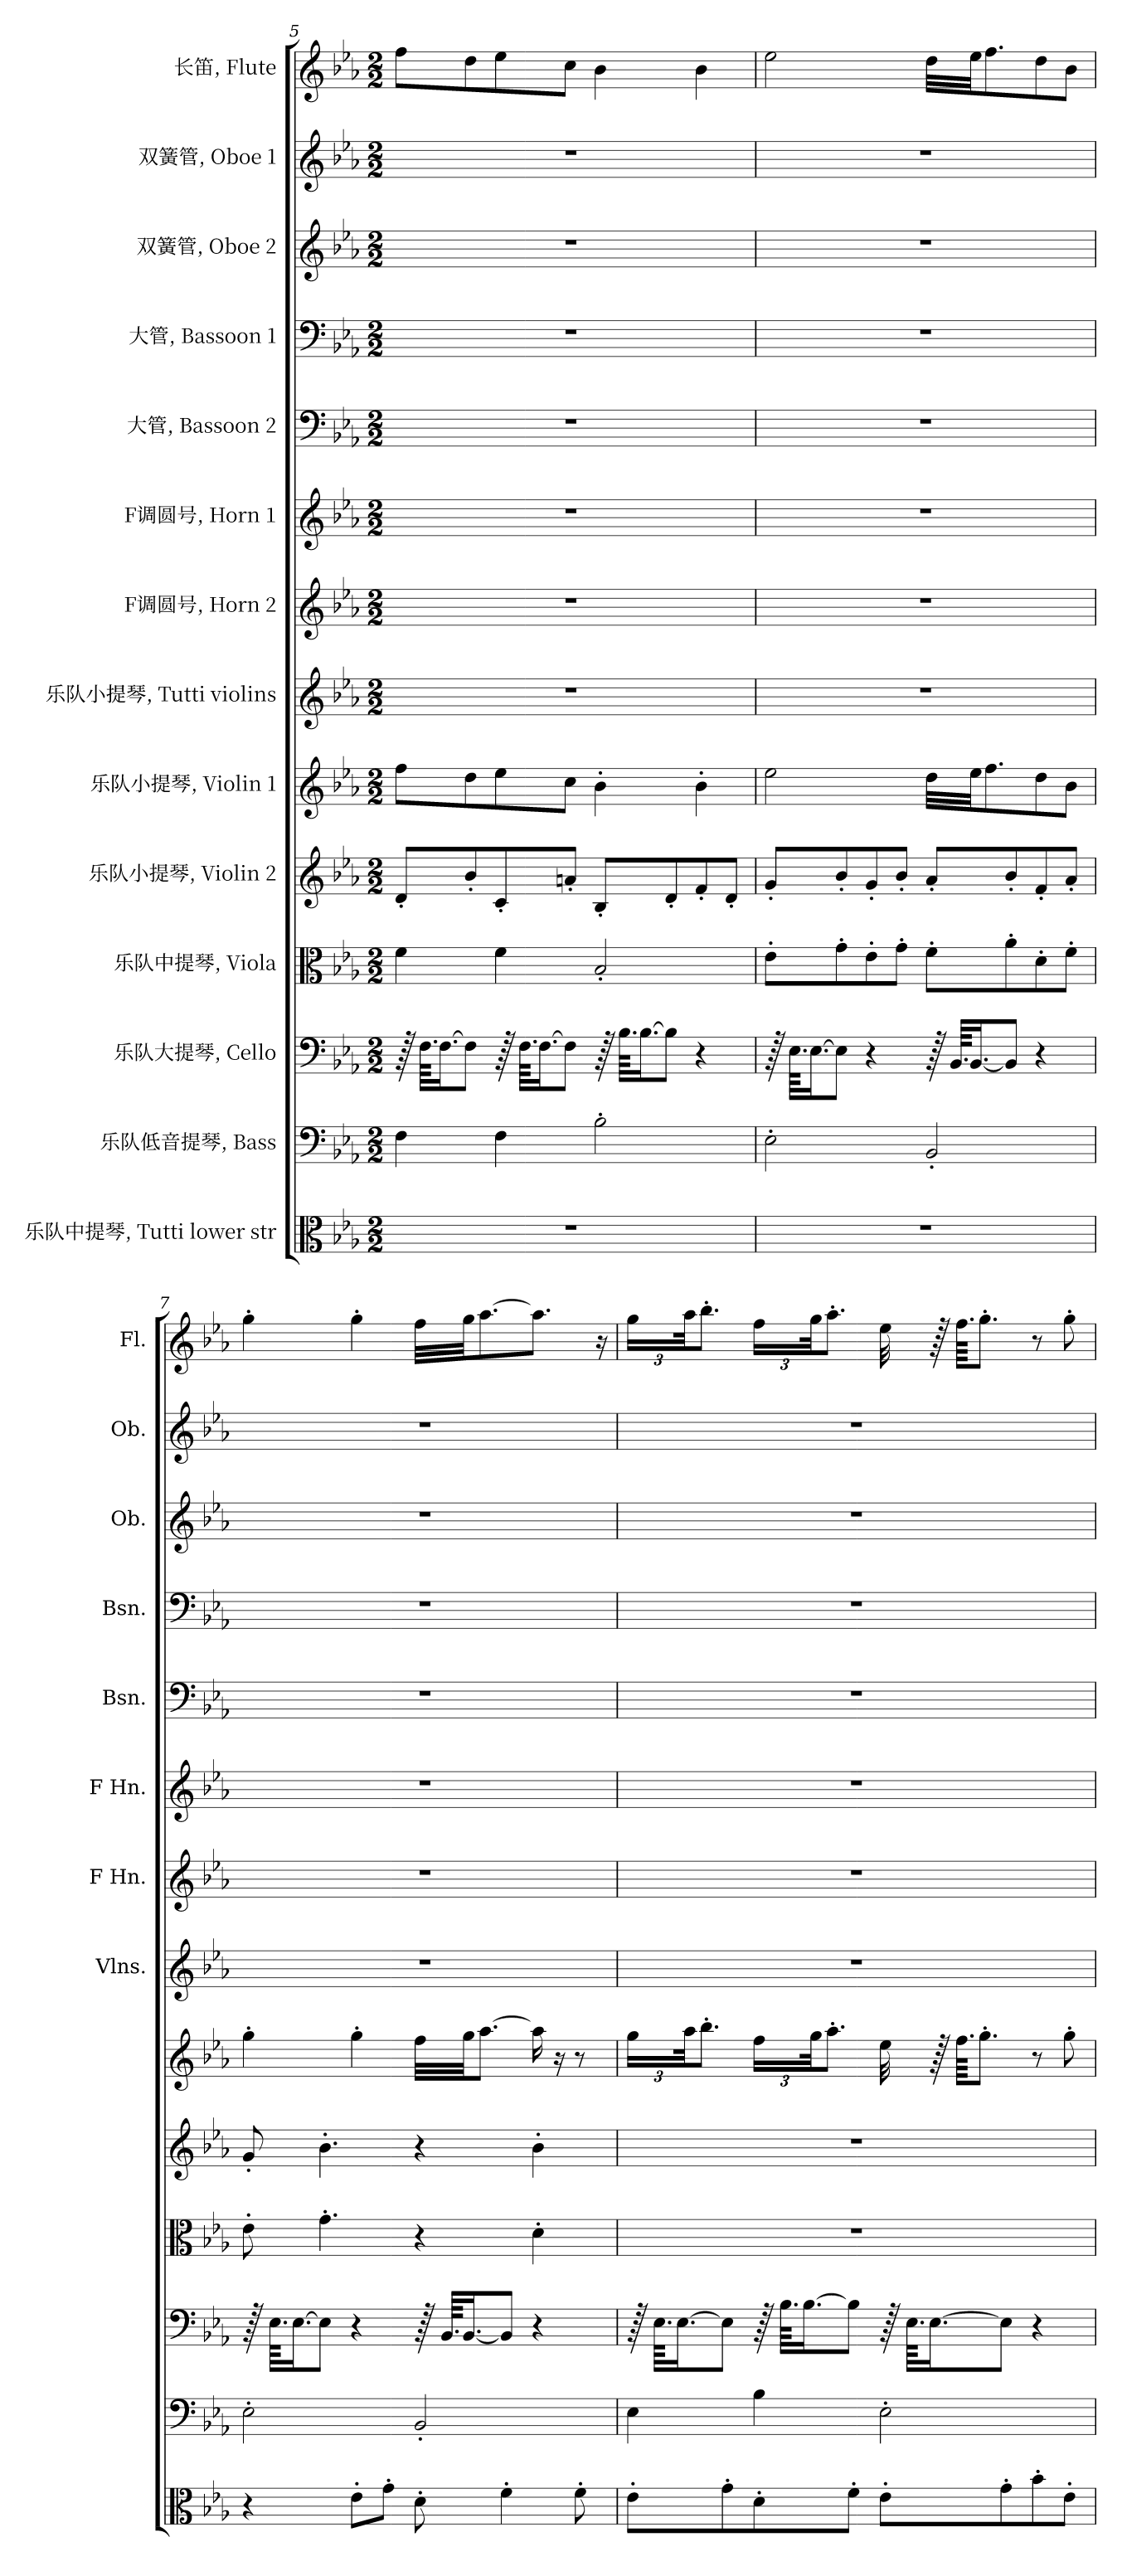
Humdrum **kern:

**kern	**kern	**kern	**kern	**kern	**kern	**kern	**kern	**kern	**kern	**kern	**kern	**kern	**kern
*part14	*part13	*part12	*part11	*part10	*part9	*part8	*part7	*part6	*part5	*part4	*part3	*part2	*part1
*staff14	*staff13	*staff12	*staff11	*staff10	*staff9	*staff8	*staff7	*staff6	*staff5	*staff4	*staff3	*staff2	*staff1
*I"乐队中提琴, Tutti lower str	*I"乐队低音提琴, Bass	*I"乐队大提琴, Cello	*I"乐队中提琴, Viola	*I"乐队小提琴, Violin 2	*I"乐队小提琴, Violin 1	*I"乐队小提琴, Tutti violins	*I"F调圆号, Horn 2	*I"F调圆号, Horn 1	*I"大管, Bassoon 2	*I"大管, Bassoon 1	*I"双簧管, Oboe 2	*I"双簧管, Oboe 1	*I"长笛, Flute
*	*	*	*	*	*	*I'Vlns.	*I'F Hn.	*I'F Hn.	*I'Bsn.	*I'Bsn.	*I'Ob.	*I'Ob.	*I'Fl.
!!LO:PB:g=z
*clefC3	*clefF4	*clefF4	*clefC3	*clefG2	*clefG2	*clefG2	*clefG2	*clefG2	*clefF4	*clefF4	*clefG2	*clefG2	*clefG2
*	*ITrd7c12	*	*	*	*	*	*ITrd4c7	*ITrd4c7	*	*	*	*	*
*k[b-e-a-]	*k[b-e-a-]	*k[b-e-a-]	*k[b-e-a-]	*k[b-e-a-]	*k[b-e-a-]	*k[b-e-a-]	*k[b-e-a-d-]	*k[b-e-a-d-]	*k[b-e-a-]	*k[b-e-a-]	*k[b-e-a-]	*k[b-e-a-]	*k[b-e-a-]
*M2/2	*M2/2	*M2/2	*M2/2	*M2/2	*M2/2	*M2/2	*M2/2	*M2/2	*M2/2	*M2/2	*M2/2	*M2/2	*M2/2
*MM154	*MM154	*MM154	*MM154	*MM154	*MM154	*MM154	*MM154	*MM154	*MM154	*MM154	*MM154	*MM154	*MM154
=5	=5	=5	=5	=5	=5	=5	=5	=5	=5	=5	=5	=5	=5
1r	4FF\	128r	4f\	8d'/L	8ff\L	1r	1r	1r	1r	1r	1r	1r	8ff\L
.	.	64.F\KKLL	.	.	.	.	.	.	.	.	.	.	.
.	.	[16.F\J	.	.	.	.	.	.	.	.	.	.	.
*	*	*	*	*	*	*	*	*	*	*	*	*	*MM158
.	.	8F\J]	.	8b-'/	8dd\	.	.	.	.	.	.	.	8dd\
.	4FF\	128r	4f\	8c'/	8ee-\	.	.	.	.	.	.	.	8ee-\
.	.	64.F\KKLL	.	.	.	.	.	.	.	.	.	.	.
.	.	[16.F\J	.	.	.	.	.	.	.	.	.	.	.
.	.	8F\J]	.	8an'/J	8cc\J	.	.	.	.	.	.	.	8cc\J
*	*	*	*	*	*	*	*	*	*	*	*	*	*MM156
.	2BB-'\	128r	2B-'/	8B-'/L	4b-'\	.	.	.	.	.	.	.	4b-\
.	.	64.B-\KKLL	.	.	.	.	.	.	.	.	.	.	.
.	.	[16.B-\J	.	.	.	.	.	.	.	.	.	.	.
.	.	8B-\J]	.	8d'/	.	.	.	.	.	.	.	.	.
.	.	4r	.	8f'/	4b-'\	.	.	.	.	.	.	.	4b-\
.	.	.	.	8d'/J	.	.	.	.	.	.	.	.	.
=6	=6	=6	=6	=6	=6	=6	=6	=6	=6	=6	=6	=6	=6
*	*	*	*	*	*	*	*	*	*	*	*	*	*MM163
1r	2EE-'\	128r	8e-'\L	8g'/L	2ee-\	1r	1r	1r	1r	1r	1r	1r	2ee-\
.	.	64.E-\KKLL	.	.	.	.	.	.	.	.	.	.	.
.	.	[16.E-\J	.	.	.	.	.	.	.	.	.	.	.
.	.	8E-\J]	8g'\	8b-'/	.	.	.	.	.	.	.	.	.
.	.	4r	8e-'\	8g'/	.	.	.	.	.	.	.	.	.
.	.	.	8g'\J	8b-'/J	.	.	.	.	.	.	.	.	.
*	*	*	*	*	*	*	*	*	*	*	*	*	*MM163
.	2BBB-'/	128r	8f'\L	8a-'/L	32dd\LLL	.	.	.	.	.	.	.	32dd\LLL
.	.	64.BB-/KKLL	.	.	.	.	.	.	.	.	.	.	.
.	.	[16.BB-/J	.	.	32ee-\JJ	.	.	.	.	.	.	.	32ee-\JJ
.	.	.	.	.	8.ff\	.	.	.	.	.	.	.	8.ff\
.	.	8BB-/J]	8a-'\	8b-'/	.	.	.	.	.	.	.	.	.
.	.	4r	8d'\	8f'/	8dd\	.	.	.	.	.	.	.	8dd\
.	.	.	8f'\J	8a-'/J	8b-\J	.	.	.	.	.	.	.	8b-\J
!!LO:PB:g=z
=7	=7	=7	=7	=7	=7	=7	=7	=7	=7	=7	=7	=7	=7
*	*	*	*	*	*	*	*	*	*	*	*	*	*MM159
4r	2EE-'\	128r	8e-'\	8g'/	4gg'\	1r	1r	1r	1r	1r	1r	1r	4gg'\
.	.	64.E-\KKLL	.	.	.	.	.	.	.	.	.	.	.
.	.	[16.E-\J	.	.	.	.	.	.	.	.	.	.	.
.	.	8E-\J]	4.g'\	4.b-'\	.	.	.	.	.	.	.	.	.
*	*	*	*	*	*	*	*	*	*	*	*	*	*MM159
8e-'\L	.	4r	.	.	4gg'\	.	.	.	.	.	.	.	4gg'\
8g'\J	.	.	.	.	.	.	.	.	.	.	.	.	.
8d'\	2BBB-'/	128r	4r	4r	32ff\LLL	.	.	.	.	.	.	.	32ff\LLL
.	.	64.BB-/KKLL	.	.	.	.	.	.	.	.	.	.	.
.	.	[16.BB-/J	.	.	32gg\JJ	.	.	.	.	.	.	.	32gg\JJ
.	.	.	.	.	[8.aa-\J	.	.	.	.	.	.	.	[8.aa-\
4f'\	.	8BB-/J]	.	.	.	.	.	.	.	.	.	.	.
.	.	4r	4d'\	4b-'\	16aa-\]	.	.	.	.	.	.	.	8.aa-\J]
.	.	.	.	.	16r	.	.	.	.	.	.	.	.
8f'\	.	.	.	.	8r	.	.	.	.	.	.	.	.
.	.	.	.	.	.	.	.	.	.	.	.	.	16r
=8	=8	=8	=8	=8	=8	=8	=8	=8	=8	=8	=8	=8	=8
*	*	*	*	*	*Xbrackettup	*	*	*	*	*	*	*	*Xbrackettup
*	*	*	*	*	*	*	*	*	*	*	*	*	*MM161
8e-'\L	4EE-\	128r	1r	1r	24gg\LL	1r	1r	1r	1r	1r	1r	1r	24gg\LL
.	.	64.E-\KKLL	.	.	.	.	.	.	.	.	.	.	.
.	.	[16.E-\J	.	.	.	.	.	.	.	.	.	.	.
.	.	.	.	.	48aa-\JK	.	.	.	.	.	.	.	48aa-\JK
.	.	.	.	.	8.bb-'\J	.	.	.	.	.	.	.	8.bb-'\J
8g'\	.	8E-\J]	.	.	.	.	.	.	.	.	.	.	.
8d'\	4BB-\	128r	.	.	24ff\LL	.	.	.	.	.	.	.	24ff\LL
.	.	64.B-\KKLL	.	.	.	.	.	.	.	.	.	.	.
.	.	[16.B-\J	.	.	.	.	.	.	.	.	.	.	.
.	.	.	.	.	48gg\JK	.	.	.	.	.	.	.	48gg\JK
.	.	.	.	.	8.aa-'\J	.	.	.	.	.	.	.	8.aa-'\J
8f'\J	.	8B-\J]	.	.	.	.	.	.	.	.	.	.	.
*	*	*	*	*	*	*	*	*	*	*	*	*	*MM161
8e-'\L	2EE-'\	128r	.	.	32ee-\	.	.	.	.	.	.	.	32ee-\
.	.	64.E-\KKLL	.	.	.	.	.	.	.	.	.	.	.
.	.	[16.E-\J	.	.	128r	.	.	.	.	.	.	.	128r
.	.	.	.	.	64.ff\KKKL	.	.	.	.	.	.	.	64.ff\KKKL
.	.	.	.	.	8.gg'\J	.	.	.	.	.	.	.	8.gg'\J
8g'\	.	8E-\J]	.	.	.	.	.	.	.	.	.	.	.
*	*	*	*	*	*	*	*	*	*	*	*	*	*MM155
8b-'\	.	4r	.	.	8r	.	.	.	.	.	.	.	8r
8e-'\J	.	.	.	.	8gg'\	.	.	.	.	.	.	.	8gg'\
=	=	=	=	=	=	=	=	=	=	=	=	=	=
*-	*-	*-	*-	*-	*-	*-	*-	*-	*-	*-	*-	*-	*-
